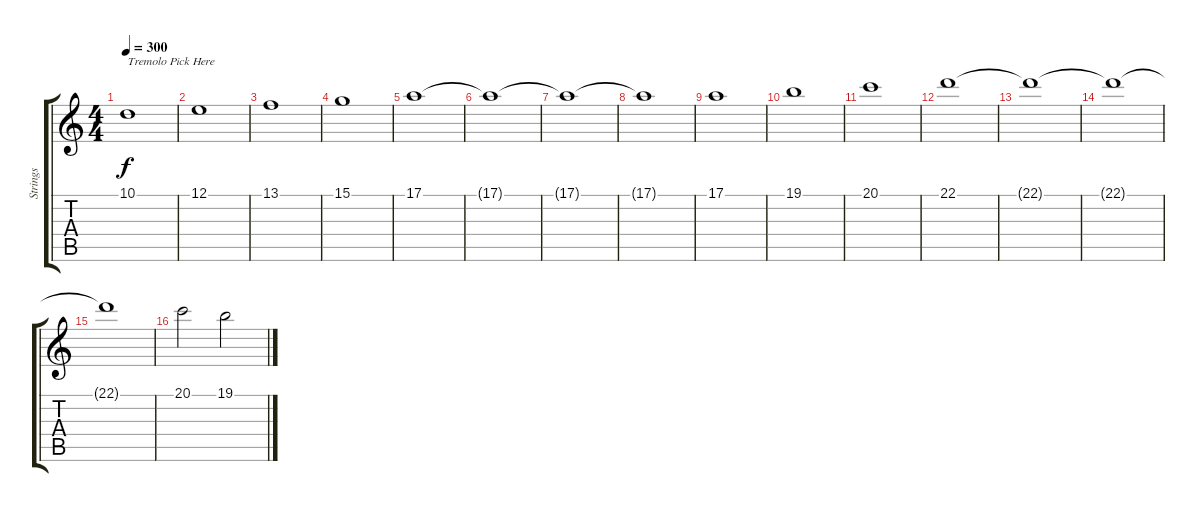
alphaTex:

\track ("Strings" "Strings") {instrument stringensemble2}
\staff {score tabs}
\tuning (E4 B3 G3 D3 A2 E2) {hide}
\ts (4 4)
\tempo 300
\clef g2
\ks c
10.1.1{txt "Tremolo Pick Here" dy f} |
12.1.1 |
13.1.1 |
15.1.1 |
17.1.1 |
17.1{t}.1 |
17.1{t}.1 |
17.1{t}.1 |
17.1.1 |
19.1.1 |
20.1.1 |
22.1.1 |
22.1{t}.1 |
22.1{t}.1 |
22.1{t}.1 |
20.1.2 19.1.2
